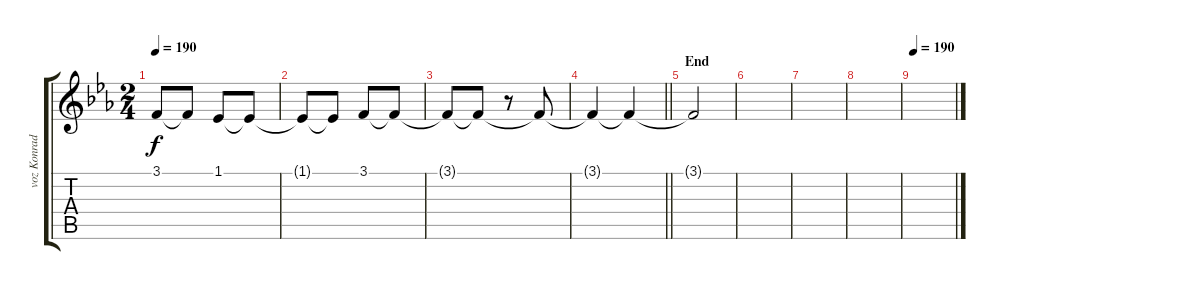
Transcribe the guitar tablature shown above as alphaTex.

\track ("voz Konrad" "voz Konrad") {instrument oboe}
\staff {score tabs}
\tuning (D4 A3 F3 C3 G2 C2) {hide}
\ts (2 4)
\tempo 190
\clef g2
\ks eb
3.1{t}.8{dy f} 3.1{t}.8 1.1.8 1.1{t}.8 |
1.1{t}.8 1.1{t}.8 3.1.8 3.1{t}.8 |
3.1{t}.8 3.1{t}.8 r.8 3.1{t}.8 |
\barLineRight lightlight
3.1{t}.4 3.1{t}.4 |
\section ("" "End")
3.1{t}.2 |
|
|
|
\tempo 190
